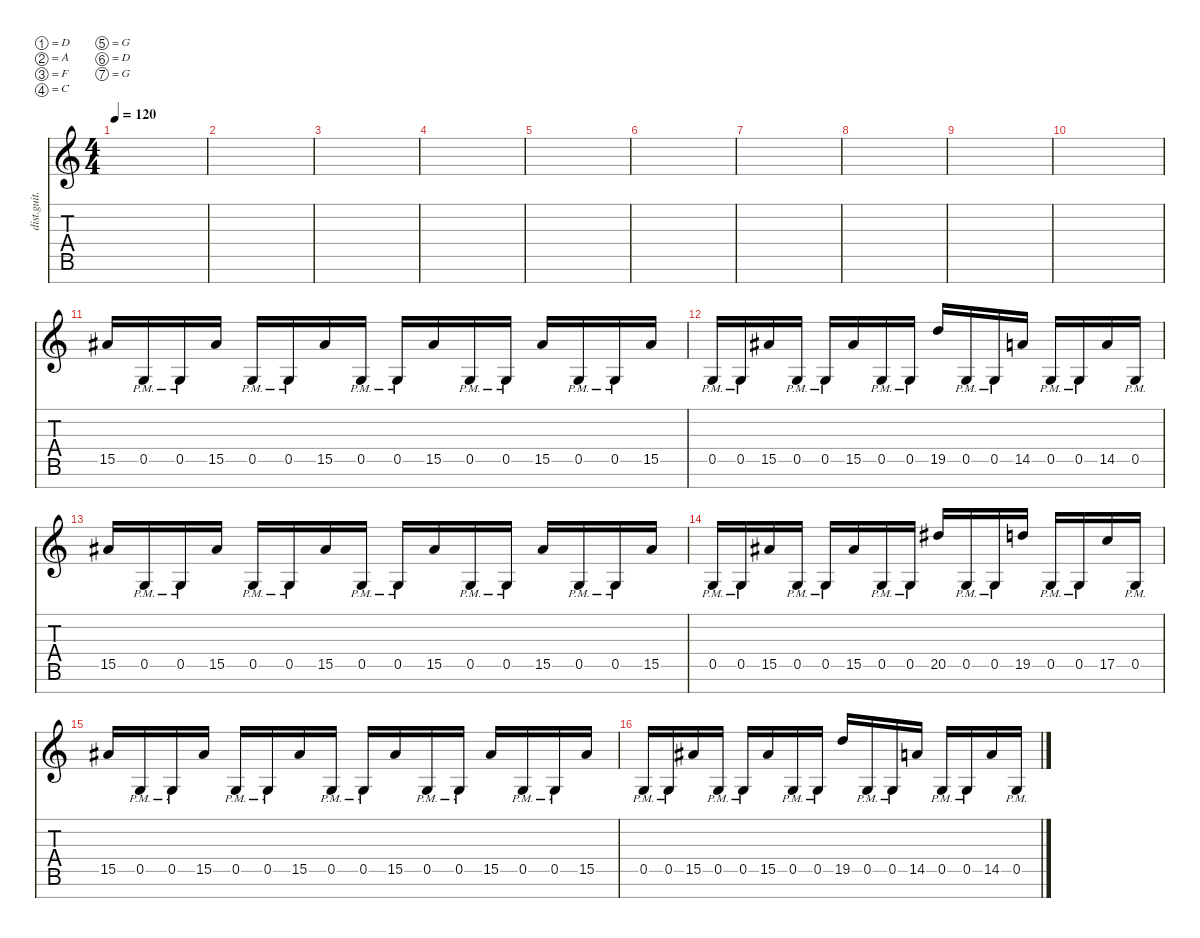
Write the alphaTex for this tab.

\defaultSystemsLayout 4
\hideDynamics
\bracketExtendMode nobrackets
\otherSystemsTrackNameOrientation horizontal
\track ("lead" "dist.guit.") {instrument distortionguitar}
\staff {score tabs}
\tuning (D4 A3 F3 C3 G2 D2 G1)
\ts (4 4)
\tempo 120
\clef g2
\ks c
|
|
|
|
|
|
|
|
|
|
15.5{acc #}.16{beam Up} 0.5{pm}.16{beam Up} 0.5{pm}.16{beam Up} 15.5{acc #}.16{beam Up} 0.5{pm}.16{beam Up} 0.5{pm}.16{beam Up} 15.5{acc #}.16{beam Up} 0.5{pm}.16{beam Up} 0.5{pm}.16{beam Up} 15.5{acc #}.16{beam Up} 0.5{pm}.16{beam Up} 0.5{pm}.16{beam Up} 15.5{acc #}.16{beam Up} 0.5{pm}.16{beam Up} 0.5{pm}.16{beam Up} 15.5{acc #}.16{beam Up} |
0.5{pm}.16{beam Up} 0.5{pm}.16{beam Up} 15.5{acc #}.16{beam Up} 0.5{pm}.16{beam Up} 0.5{pm}.16{beam Up} 15.5{acc #}.16{beam Up} 0.5{pm}.16{beam Up} 0.5{pm}.16{beam Up} 19.5.16{beam Up} 0.5{pm}.16{beam Up} 0.5{pm}.16{beam Up} 14.5.16{beam Up} 0.5{pm}.16{beam Up} 0.5{pm}.16{beam Up} 14.5.16{beam Up} 0.5{pm}.16{beam Up} |
15.5{acc #}.16{beam Up} 0.5{pm}.16{beam Up} 0.5{pm}.16{beam Up} 15.5{acc #}.16{beam Up} 0.5{pm}.16{beam Up} 0.5{pm}.16{beam Up} 15.5{acc #}.16{beam Up} 0.5{pm}.16{beam Up} 0.5{pm}.16{beam Up} 15.5{acc #}.16{beam Up} 0.5{pm}.16{beam Up} 0.5{pm}.16{beam Up} 15.5{acc #}.16{beam Up} 0.5{pm}.16{beam Up} 0.5{pm}.16{beam Up} 15.5{acc #}.16{beam Up} |
0.5{pm}.16{beam Up} 0.5{pm}.16{beam Up} 15.5{acc #}.16{beam Up} 0.5{pm}.16{beam Up} 0.5{pm}.16{beam Up} 15.5{acc #}.16{beam Up} 0.5{pm}.16{beam Up} 0.5{pm}.16{beam Up} 20.5{acc #}.16{beam Up} 0.5{pm}.16{beam Up} 0.5{pm}.16{beam Up} 19.5.16{beam Up} 0.5{pm}.16{beam Up} 0.5{pm}.16{beam Up} 17.5.16{beam Up} 0.5{pm}.16{beam Up} |
15.5{acc #}.16{beam Up} 0.5{pm}.16{beam Up} 0.5{pm}.16{beam Up} 15.5{acc #}.16{beam Up} 0.5{pm}.16{beam Up} 0.5{pm}.16{beam Up} 15.5{acc #}.16{beam Up} 0.5{pm}.16{beam Up} 0.5{pm}.16{beam Up} 15.5{acc #}.16{beam Up} 0.5{pm}.16{beam Up} 0.5{pm}.16{beam Up} 15.5{acc #}.16{beam Up} 0.5{pm}.16{beam Up} 0.5{pm}.16{beam Up} 15.5{acc #}.16{beam Up} |
0.5{pm}.16{beam Up} 0.5{pm}.16{beam Up} 15.5{acc #}.16{beam Up} 0.5{pm}.16{beam Up} 0.5{pm}.16{beam Up} 15.5{acc #}.16{beam Up} 0.5{pm}.16{beam Up} 0.5{pm}.16{beam Up} 19.5.16{beam Up} 0.5{pm}.16{beam Up} 0.5{pm}.16{beam Up} 14.5.16{beam Up} 0.5{pm}.16{beam Up} 0.5{pm}.16{beam Up} 14.5.16{beam Up} 0.5{pm}.16{beam Up}
